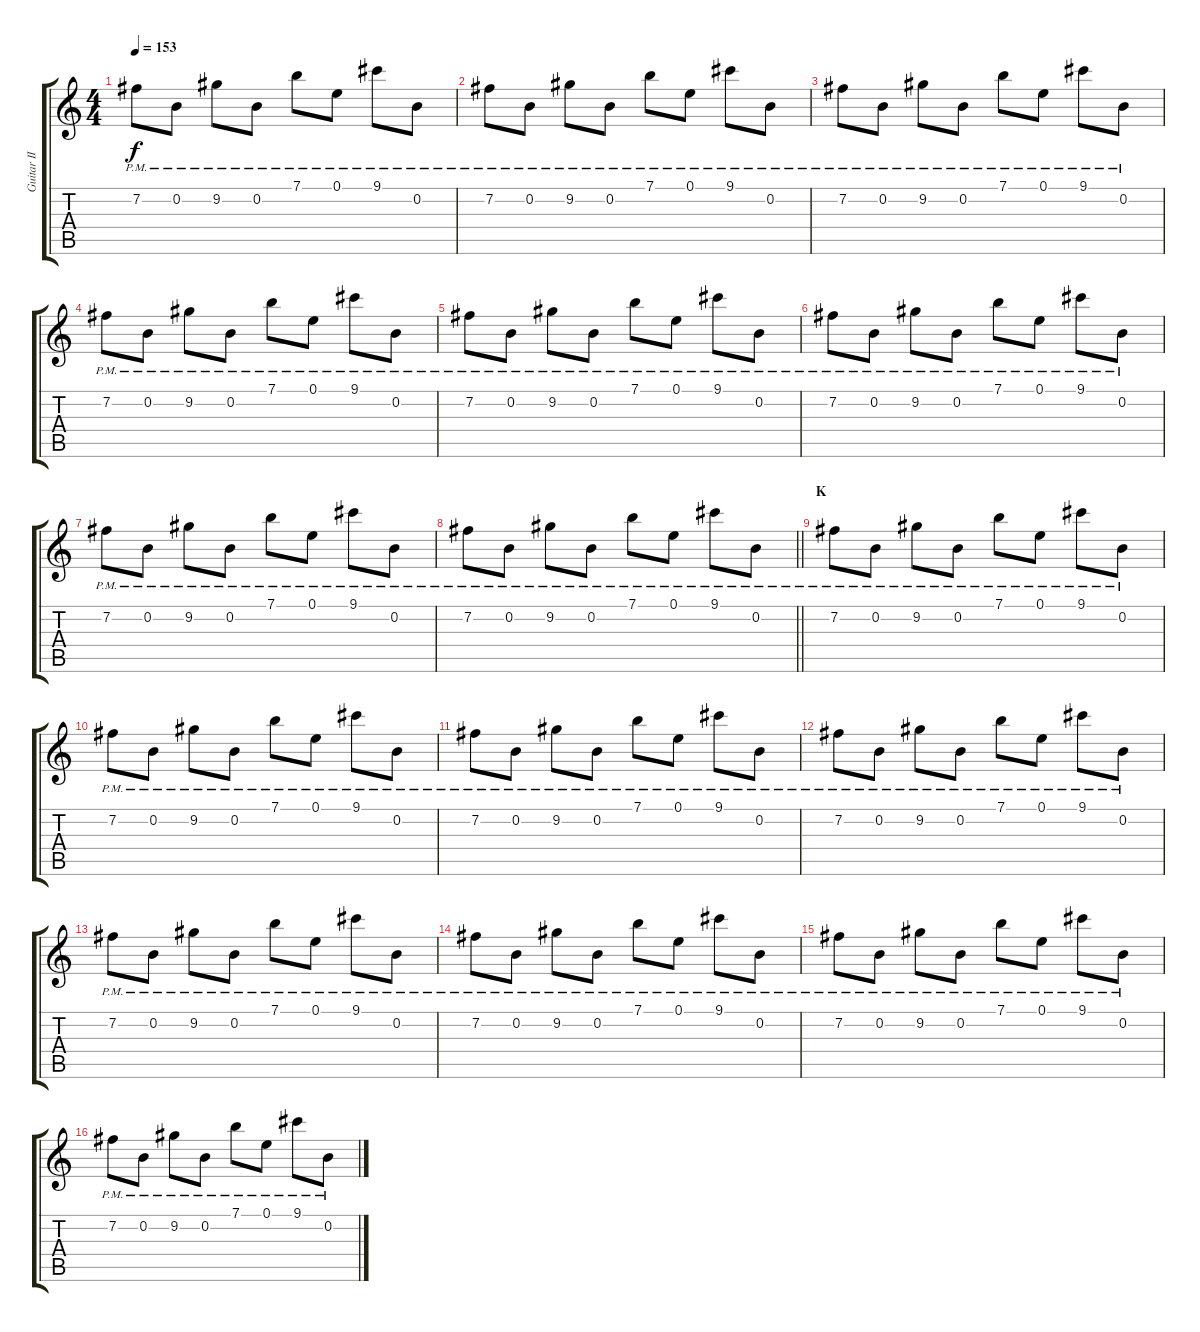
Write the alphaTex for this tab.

\track ("Guitar II - Kita" "Guitar II ") {instrument overdrivenguitar}
\staff {score tabs}
\tuning (E4 B3 G3 D3 A2 E2) {hide}
\ts (4 4)
\tempo 153
\clef g2
\ks c
7.2{pm}.8{dy f} 0.2{pm}.8 9.2{pm}.8 0.2{pm}.8 7.1{pm}.8 0.1{pm}.8 9.1{pm}.8 0.2{pm}.8 |
7.2{pm}.8 0.2{pm}.8 9.2{pm}.8 0.2{pm}.8 7.1{pm}.8 0.1{pm}.8 9.1{pm}.8 0.2{pm}.8 |
7.2{pm}.8 0.2{pm}.8 9.2{pm}.8 0.2{pm}.8 7.1{pm}.8 0.1{pm}.8 9.1{pm}.8 0.2{pm}.8 |
7.2{pm}.8 0.2{pm}.8 9.2{pm}.8 0.2{pm}.8 7.1{pm}.8 0.1{pm}.8 9.1{pm}.8 0.2{pm}.8 |
7.2{pm}.8 0.2{pm}.8 9.2{pm}.8 0.2{pm}.8 7.1{pm}.8 0.1{pm}.8 9.1{pm}.8 0.2{pm}.8 |
7.2{pm}.8 0.2{pm}.8 9.2{pm}.8 0.2{pm}.8 7.1{pm}.8 0.1{pm}.8 9.1{pm}.8 0.2{pm}.8 |
7.2{pm}.8 0.2{pm}.8 9.2{pm}.8 0.2{pm}.8 7.1{pm}.8 0.1{pm}.8 9.1{pm}.8 0.2{pm}.8 |
\barLineRight lightlight
7.2{pm}.8 0.2{pm}.8 9.2{pm}.8 0.2{pm}.8 7.1{pm}.8 0.1{pm}.8 9.1{pm}.8 0.2{pm}.8 |
\section ("" "K")
7.2{pm}.8 0.2{pm}.8 9.2{pm}.8 0.2{pm}.8 7.1{pm}.8 0.1{pm}.8 9.1{pm}.8 0.2{pm}.8 |
7.2{pm}.8 0.2{pm}.8 9.2{pm}.8 0.2{pm}.8 7.1{pm}.8 0.1{pm}.8 9.1{pm}.8 0.2{pm}.8 |
7.2{pm}.8 0.2{pm}.8 9.2{pm}.8 0.2{pm}.8 7.1{pm}.8 0.1{pm}.8 9.1{pm}.8 0.2{pm}.8 |
7.2{pm}.8 0.2{pm}.8 9.2{pm}.8 0.2{pm}.8 7.1{pm}.8 0.1{pm}.8 9.1{pm}.8 0.2{pm}.8 |
7.2{pm}.8 0.2{pm}.8 9.2{pm}.8 0.2{pm}.8 7.1{pm}.8 0.1{pm}.8 9.1{pm}.8 0.2{pm}.8 |
7.2{pm}.8 0.2{pm}.8 9.2{pm}.8 0.2{pm}.8 7.1{pm}.8 0.1{pm}.8 9.1{pm}.8 0.2{pm}.8 |
7.2{pm}.8 0.2{pm}.8 9.2{pm}.8 0.2{pm}.8 7.1{pm}.8 0.1{pm}.8 9.1{pm}.8 0.2{pm}.8 |
7.2{pm}.8 0.2{pm}.8 9.2{pm}.8 0.2{pm}.8 7.1{pm}.8 0.1{pm}.8 9.1{pm}.8 0.2{pm}.8
